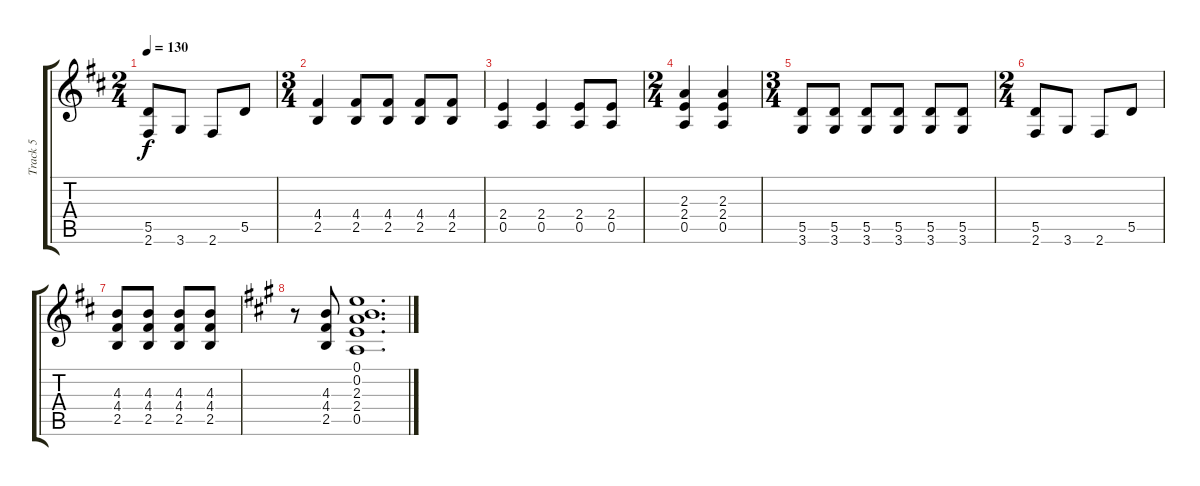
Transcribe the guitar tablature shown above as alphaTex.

\track ("Track 5" "Track 5") {instrument overdrivenguitar}
\staff {score tabs}
\tuning (E4 B3 G3 D3 A2 E2) {hide}
\ts (2 4)
\tempo 130
\clef g2
\ks d
(5.5 2.6).8{dy f} 3.6.8 2.6.8 5.5.8 |
\ts (3 4)
(4.4 2.5).4 (4.4 2.5).8 (4.4 2.5).8 (4.4 2.5).8 (4.4 2.5).8 |
(2.4 0.5).4 (2.4 0.5).4 (2.4 0.5).8 (2.4 0.5).8 |
\ts (2 4)
(2.3 2.4 0.5).4 (2.3 2.4 0.5).4 |
\ts (3 4)
(5.5 3.6).8 (5.5 3.6).8 (5.5 3.6).8 (5.5 3.6).8 (5.5 3.6).8 (5.5 3.6).8 |
\ts (2 4)
(5.5 2.6).8 3.6.8 2.6.8 5.5.8 |
(4.3 4.4 2.5).8 (4.3 4.4 2.5).8 (4.3 4.4 2.5).8 (4.3 4.4 2.5).8 |
\ks a
r.8 (4.3 4.4 2.5).8 (0.1 0.2 2.3 2.4 0.5).1{d volume 10}
